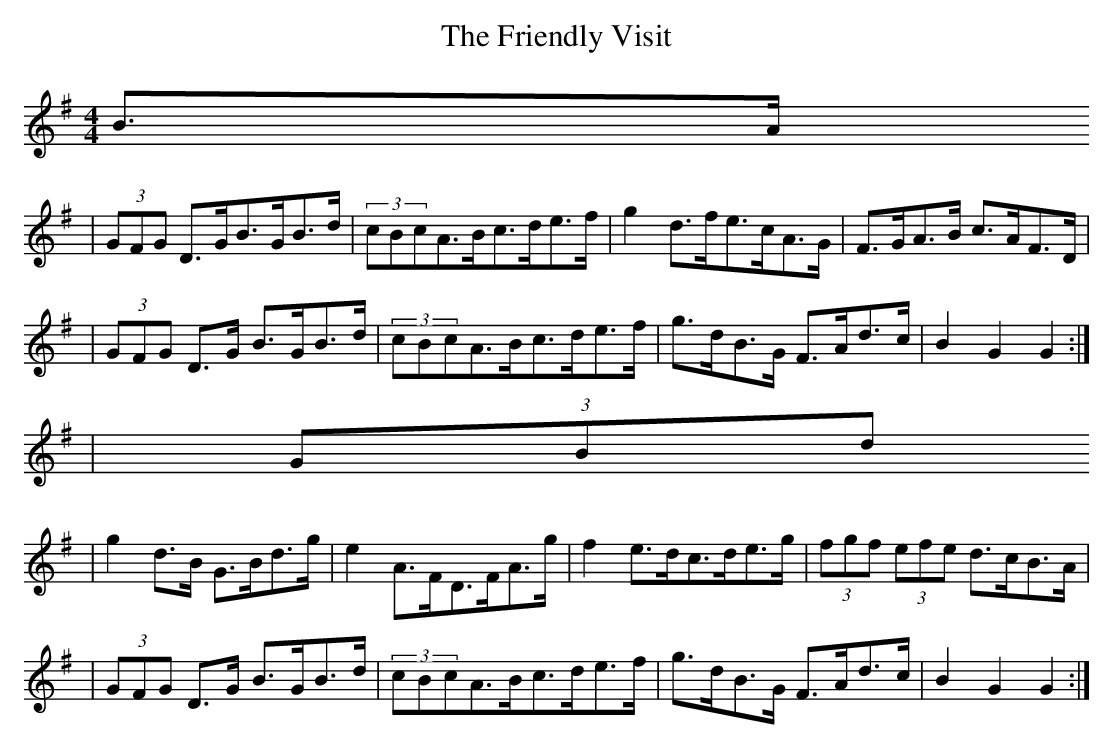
X:1
T: The Friendly Visit
M: 4/4
L: 1/8
K: G
B>A
| (3GFG D>GB>GB>d | (3cBcA>Bc>de>f | g2d>fe>cA>G | F>GA>B c>AF>D |
| (3GFG D>G B>GB>d | (3cBcA>Bc>de>f | g>dB>G F>Ad>c | B2G2G2 :|
| (3GBd
| g2d>B G>Bd>g | e2A>FD>FA>g | f2 e>dc>de>g | (3fgf (3efe d>cB>A |
| (3GFG D>G B>GB>d | (3cBcA>Bc>de>f | g>dB>G F>Ad>c | B2G2G2 :|
